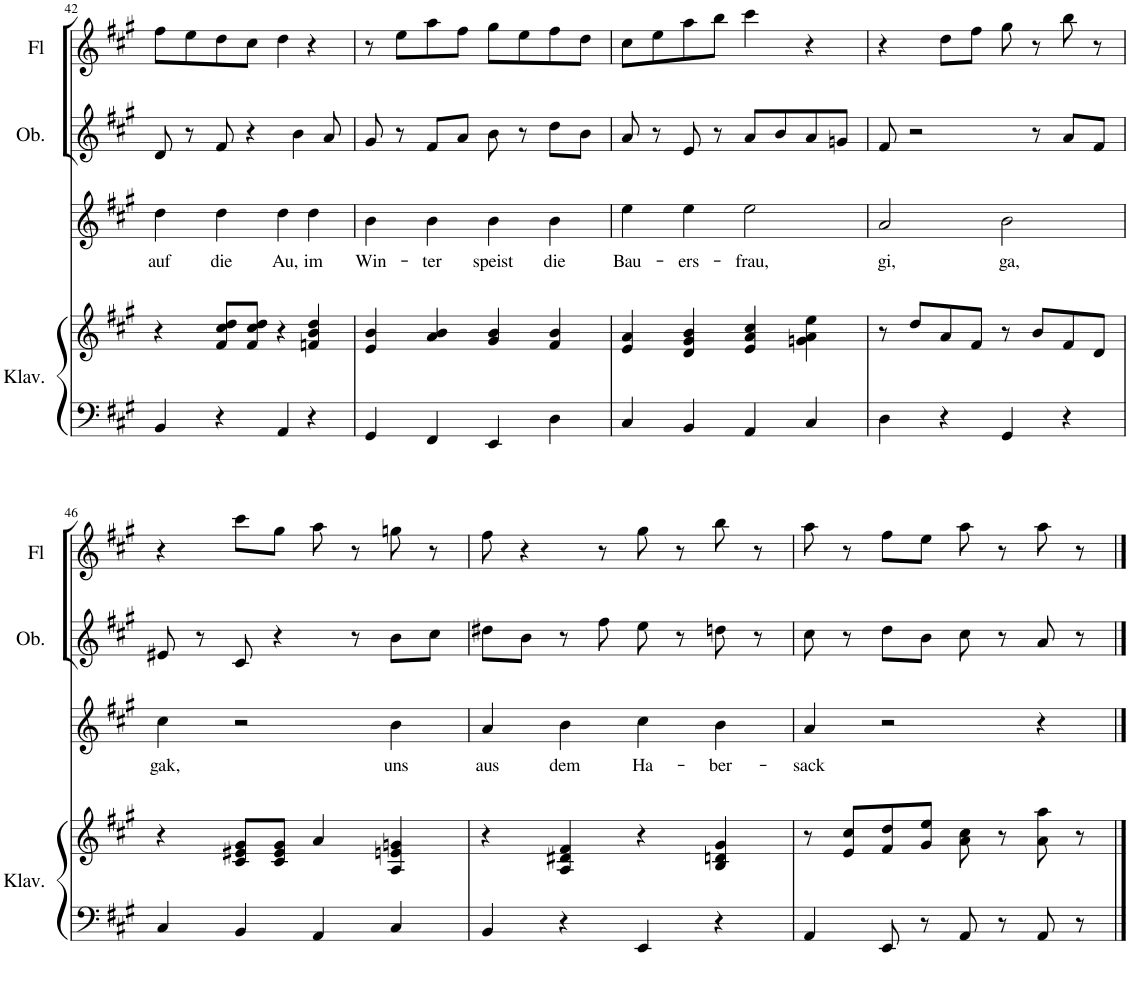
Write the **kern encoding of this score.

**kern	**kern	**kern	**text	**kern	**kern
*part4	*part4	*part3	*part3	*part2	*part1
*staff5	*staff4	*staff3	*staff3	*staff2	*staff1
*I"Klavier	*	*I"Melodie	*	*I"Oboe	*I"Flöte
*I'Klav.	*	*	*	*I'Ob.	*I'Fl
!!LO:PB:g=z
*clefF4	*clefG2	*clefG2	*	*clefG2	*clefG2
*k[f#c#g#]	*k[f#c#g#]	*k[f#c#g#]	*	*k[f#c#g#]	*k[f#c#g#]
*M2/2	*M2/2	*M2/2	*	*M2/2	*M2/2
*met(c|)	*met(c|)	*met(c|)	*	*met(c|)	*met(c|)
=42	=42	=42	=42	=42	=42
!	!	!	!LO:LY:b	!	!
4BB/	4r	4dd\	auf	8d/	8ff#\L
.	.	.	.	8r	8ee\
!	!	!	!LO:LY:b	!	!
4r	8f#/ 8cc#/ 8dd/L	4dd\	die	8f#/	8dd\
.	8f#/ 8cc#/ 8dd/J	.	.	4r	8cc#\J
!	!	!	!LO:LY:b	!	!
4AA/	4r	4dd\	Au,	.	4dd\
.	.	.	.	4b\	.
!	!	!	!LO:LY:b	!	!
4r	4fn/ 4b/ 4dd/	4dd\	im	.	4r
.	.	.	.	8a/	.
=43	=43	=43	=43	=43	=43
!	!	!	!LO:LY:b	!	!
4GG#/	4e/ 4b/	4b\	Win-	8g#/	8r
.	.	.	.	8r	8ee\L
!	!	!	!LO:LY:b	!	!
4FF#/	4a/ 4b/	4b\	ter	8f#/L	8aa\
.	.	.	.	8a/J	8ff#\J
!	!	!	!LO:LY:b	!	!
4EE/	4g#/ 4b/	4b\	speist	8b\	8gg#\L
.	.	.	.	8r	8ee\
!	!	!	!LO:LY:b	!	!
4D\	4f#/ 4b/	4b\	die	8dd\L	8ff#\
.	.	.	.	8b\J	8dd\J
=44	=44	=44	=44	=44	=44
!	!	!	!LO:LY:b	!	!
4C#/	4e/ 4a/	4ee\	Bau-	8a/	8cc#\L
.	.	.	.	8r	8ee\
!	!	!	!LO:LY:b	!	!
4BB/	4d/ 4g#/ 4b/	4ee\	ers-	8e/	8aa\
.	.	.	.	8r	8bb\J
!	!	!	!LO:LY:b	!	!
4AA/	4e/ 4a/ 4cc#/	2ee\	frau,	8a/L	4ccc#\
.	.	.	.	8b/	.
4C#/	4gn\ 4a\ 4ee\	.	.	8a/	4r
.	.	.	.	8gn/J	.
=45	=45	=45	=45	=45	=45
!	!	!	!LO:LY:b	!	!
4D\	8r	2a/	gi,	8f#/	4r
.	8dd/L	.	.	2r	.
4r	8a/	.	.	.	8dd\L
.	8f#/J	.	.	.	8ff#\J
!	!	!	!LO:LY:b	!	!
4GG#/	8r	2b\	ga,	.	8gg#\
.	8b/L	.	.	8r	8r
4r	8f#/	.	.	8a/L	8bb\
.	8d/J	.	.	8f#/J	8r
!!LO:LB:g=z
=46	=46	=46	=46	=46	=46
!	!	!	!LO:LY:b	!	!
4C#/	4r	4cc#\	gak,	8e#X/	4r
.	.	.	.	8r	.
4BB/	8c#/ 8e#X/ 8g#/L	2r	.	8c#/	8ccc#\L
.	8c#/ 8e#/ 8g#/J	.	.	4r	8gg#\J
4AA/	4a/	.	.	.	8aa\
.	.	.	.	8r	8r
!	!	!	!LO:LY:b	!	!
4C#/	4A/ 4en/ 4gn/	4b\	uns	8b\L	8ggn\
.	.	.	.	8cc#\J	8r
=47	=47	=47	=47	=47	=47
!	!	!	!LO:LY:b	!	!
4BB/	4r	4a/	aus	8dd#X\L	8ff#\
.	.	.	.	8b\J	4r
!	!	!	!LO:LY:b	!	!
4r	4A/ 4d#X/ 4f#/	4b\	dem	8r	.
.	.	.	.	8ff#\	8r
!	!	!	!LO:LY:b	!	!
4EE/	4r	4cc#\	Ha-	8ee\	8gg#\
.	.	.	.	8r	8r
!	!	!	!LO:LY:b	!	!
4r	4B/ 4dn/ 4g#/	4b\	ber-	8ddn\	8bb\
.	.	.	.	8r	8r
=48	=48	=48	=48	=48	=48
!	!	!	!LO:LY:b	!	!
4AA/	8r	4a/	sack	8cc#\	8aa\
.	8e/ 8cc#/L	.	.	8r	8r
8EE/	8f#/ 8dd/	2r	.	8dd\L	8ff#\L
8r	8g#/ 8ee/J	.	.	8b\J	8ee\J
8AA/	8a\ 8cc#\	.	.	8cc#\	8aa\
8r	8r	.	.	8r	8r
8AA/	8a\ 8aa\	4r	.	8a/	8aa\
8r	8r	.	.	8r	8r
==	==	==	==	==	==
*-	*-	*-	*-	*-	*-
